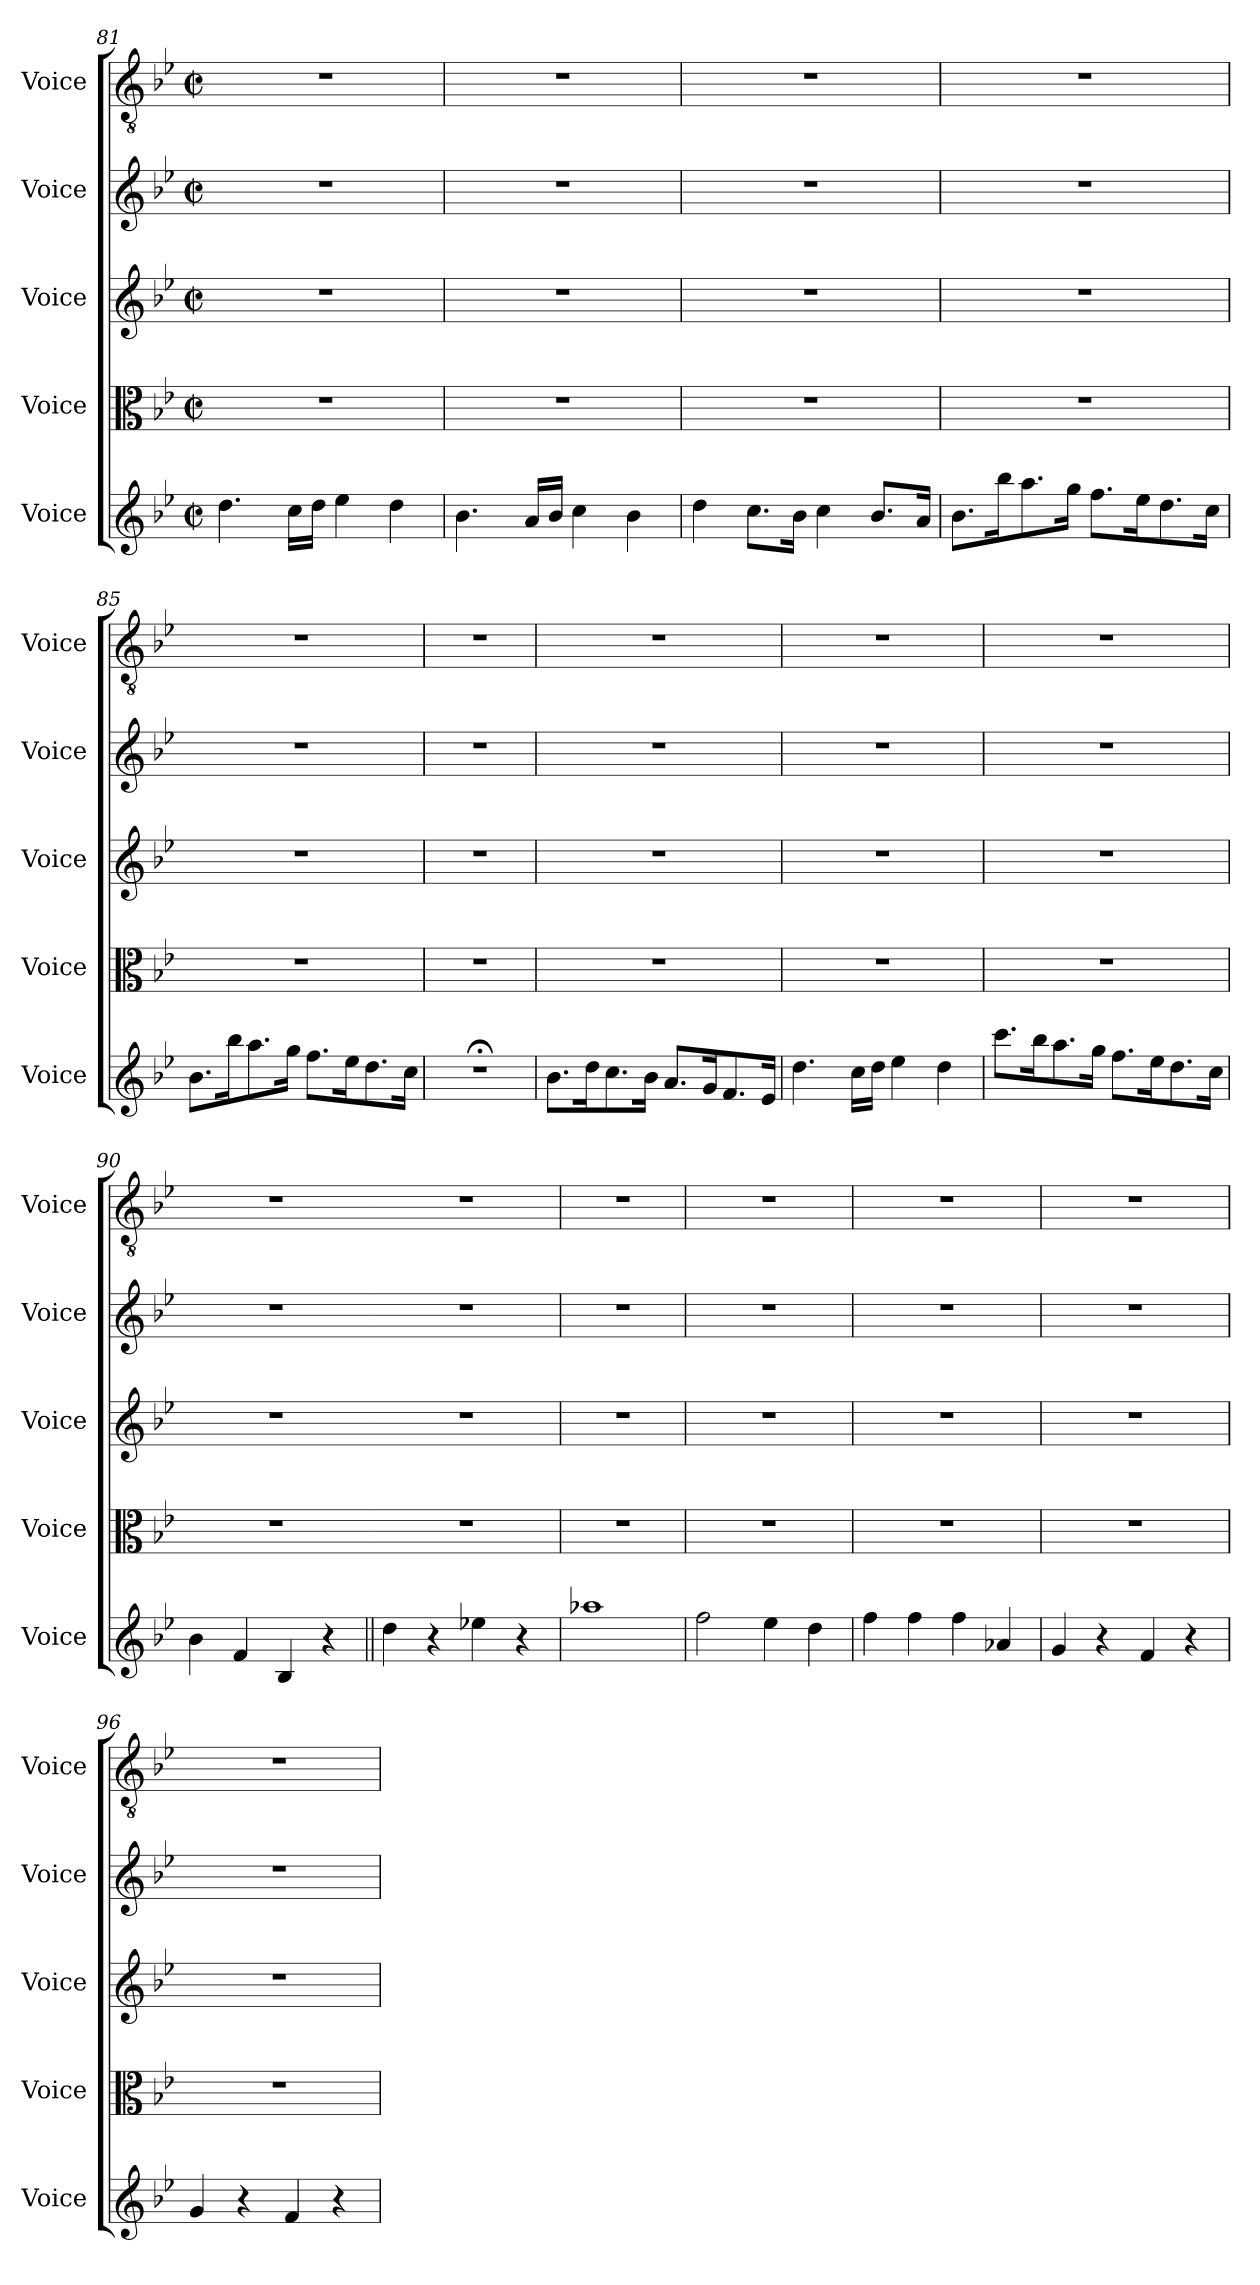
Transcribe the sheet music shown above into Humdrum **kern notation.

**kern	**kern	**kern	**kern	**kern
*part5	*part4	*part3	*part2	*part1
*staff5	*staff4	*staff3	*staff2	*staff1
*I"Voice	*I"Voice	*I"Voice	*I"Voice	*I"Voice
*I'Voice	*I'Voice	*I'Voice	*I'Voice	*I'Voice
!!LO:LB:g=z
*clefG2	*clefC3	*clefG2	*clefG2	*clefGv2
*k[b-e-]	*k[b-e-]	*k[b-e-]	*k[b-e-]	*k[b-e-]
*M2/2	*M2/2	*M2/2	*M2/2	*M2/2
*met(c|)	*met(c|)	*met(c|)	*met(c|)	*met(c|)
=81	=81	=81	=81	=81
4.dd\	1r	1r	1r	1r
16cc\LL	.	.	.	.
16dd\JJ	.	.	.	.
4ee-\	.	.	.	.
4dd\	.	.	.	.
=82	=82	=82	=82	=82
4.b-\	1r	1r	1r	1r
16a/LL	.	.	.	.
16b-/JJ	.	.	.	.
4cc\	.	.	.	.
4b-\	.	.	.	.
=83	=83	=83	=83	=83
4dd\	1r	1r	1r	1r
8.cc\L	.	.	.	.
16b-\Jk	.	.	.	.
4cc\	.	.	.	.
8.b-/L	.	.	.	.
16a/Jk	.	.	.	.
!!LO:LB:g=z
=84	=84	=84	=84	=84
8.b-\L	1r	1r	1r	1r
16bb-\k	.	.	.	.
8.aa\	.	.	.	.
16gg\Jk	.	.	.	.
8.ff\L	.	.	.	.
16ee-\k	.	.	.	.
8.dd\	.	.	.	.
16cc\Jk	.	.	.	.
=85	=85	=85	=85	=85
8.b-\L	1r	1r	1r	1r
16bb-\k	.	.	.	.
8.aa\	.	.	.	.
16gg\Jk	.	.	.	.
8.ff\L	.	.	.	.
16ee-\k	.	.	.	.
8.dd\	.	.	.	.
16cc\Jk	.	.	.	.
=86	=86	=86	=86	=86
1r;<dd	1r	1r	1r	1r
!!LO:LB:g=z
=87	=87	=87	=87	=87
8.b-\L	1r	1r	1r	1r
16dd\k	.	.	.	.
8.cc\	.	.	.	.
16b-\Jk	.	.	.	.
8.a/L	.	.	.	.
16g/k	.	.	.	.
8.f/	.	.	.	.
16e-/Jk	.	.	.	.
=88	=88	=88	=88	=88
4.dd\	1r	1r	1r	1r
16cc\LL	.	.	.	.
16dd\JJ	.	.	.	.
4ee-\	.	.	.	.
4dd\	.	.	.	.
!!LO:LB:g=z
=89	=89	=89	=89	=89
8.ccc\L	1r	1r	1r	1r
16bb-\k	.	.	.	.
8.aa\	.	.	.	.
16gg\Jk	.	.	.	.
8.ff\L	.	.	.	.
16ee-\k	.	.	.	.
8.dd\	.	.	.	.
16cc\Jk	.	.	.	.
=90	=90	=90	=90	=90
4b-\	1r	1r	1r	1r
4f/	.	.	.	.
4B-/	.	.	.	.
4r	.	.	.	.
=91||	=91	=91	=91	=91
4dd\	1r	1r	1r	1r
4r	.	.	.	.
4ee-X\	.	.	.	.
4r	.	.	.	.
!!LO:LB:g=z
=92	=92	=92	=92	=92
1aa-X	1r	1r	1r	1r
=93	=93	=93	=93	=93
2ff\	1r	1r	1r	1r
4ee-\	.	.	.	.
4dd\	.	.	.	.
=94	=94	=94	=94	=94
4ff\	1r	1r	1r	1r
4ff\	.	.	.	.
4ff\	.	.	.	.
4a-X/	.	.	.	.
!!LO:LB:g=z
=95	=95	=95	=95	=95
4g/	1r	1r	1r	1r
4r	.	.	.	.
4f/	.	.	.	.
4r	.	.	.	.
=96	=96	=96	=96	=96
4g/	1r	1r	1r	1r
4r	.	.	.	.
4f/	.	.	.	.
4r	.	.	.	.
=	=	=	=	=
*-	*-	*-	*-	*-
